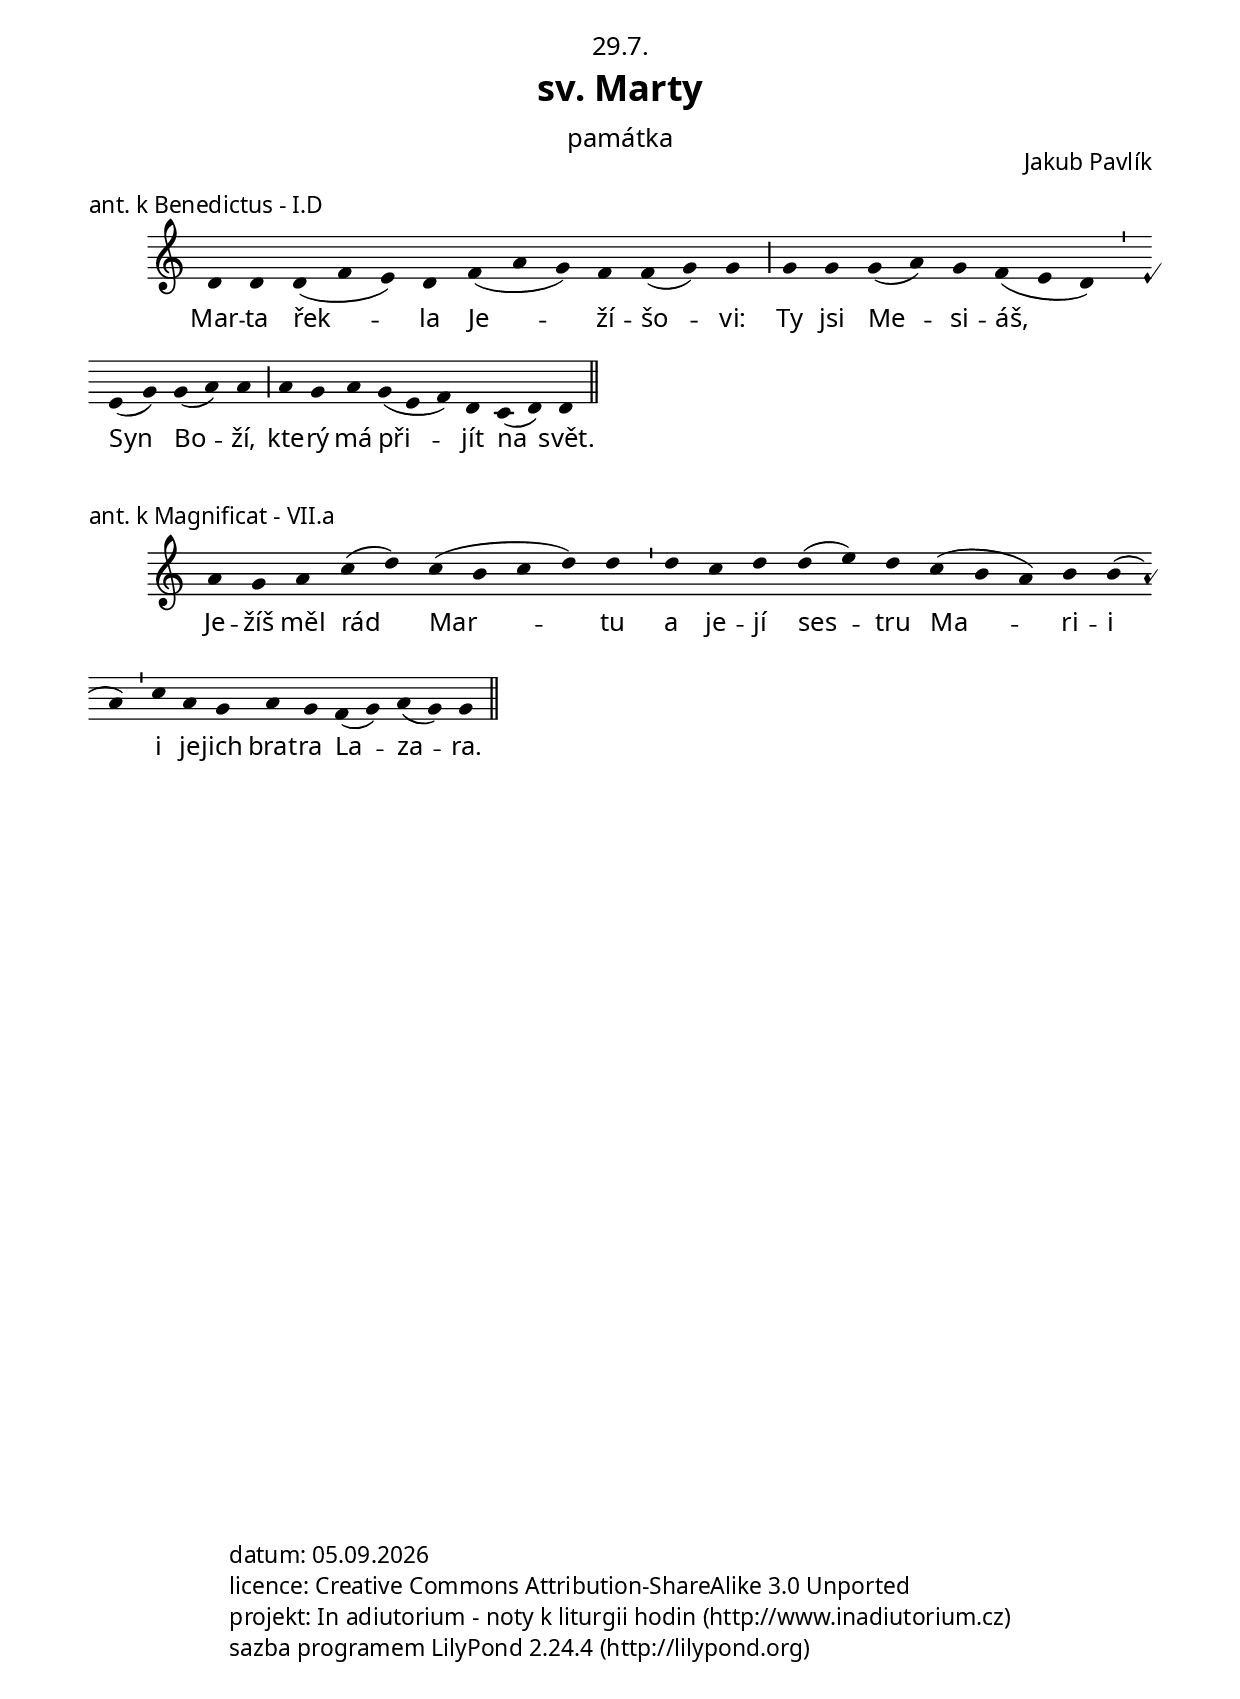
\version "2.15.40"

\include "../spolecne.ly"
\include "../dilyresponsorii.ly"

\header {
  title = \markup\titleSvatek
            "sv. Marty"
            památka
            29.7.
  composer = "Jakub Pavlík"
}

\score {
  \relative c' {
    \choralniRezim
    d4 d d( f e) d f( a g) f f( g) g \barMaior
    g g g( a) g f( e d) \barMin e( g) g( a) a \barMaior
    a g a g( e f) d c( d) d \barFinalis
  }
  \addlyrics {
    Mar -- ta řek -- la Je -- ží -- šo -- vi:
    Ty jsi Me -- si -- áš, Syn Bo -- ží,
    kte -- rý má při -- jít na svět.
  }
  \header {
    quid = "ant. k Benedictus"
    modus = "I"
    differentia = "D"
    psalmus = ""
    id = ""
    piece = \markup {\sestavTitulekBezZalmu}
  }
}

\score {
  \relative c'' {
    \choralniRezim
    a4 g a c( d) c( b c d) d \barMin
    d c d d( e) d c( b a) b b( a) \barMin
    c a g a g f( g) a( g) g \barFinalis
  }
  \addlyrics {
    Je -- žíš měl rád Mar -- tu
    a je -- jí ses -- tru Ma -- ri -- i
    i je -- jich brat -- ra La -- za -- ra.
  }
  \header {
    quid = "ant. k Magnificat"
    modus = "VII"
    differentia = "a"
    psalmus = ""
    id = ""
    piece = \markup {\sestavTitulekBezZalmu}
  }
}